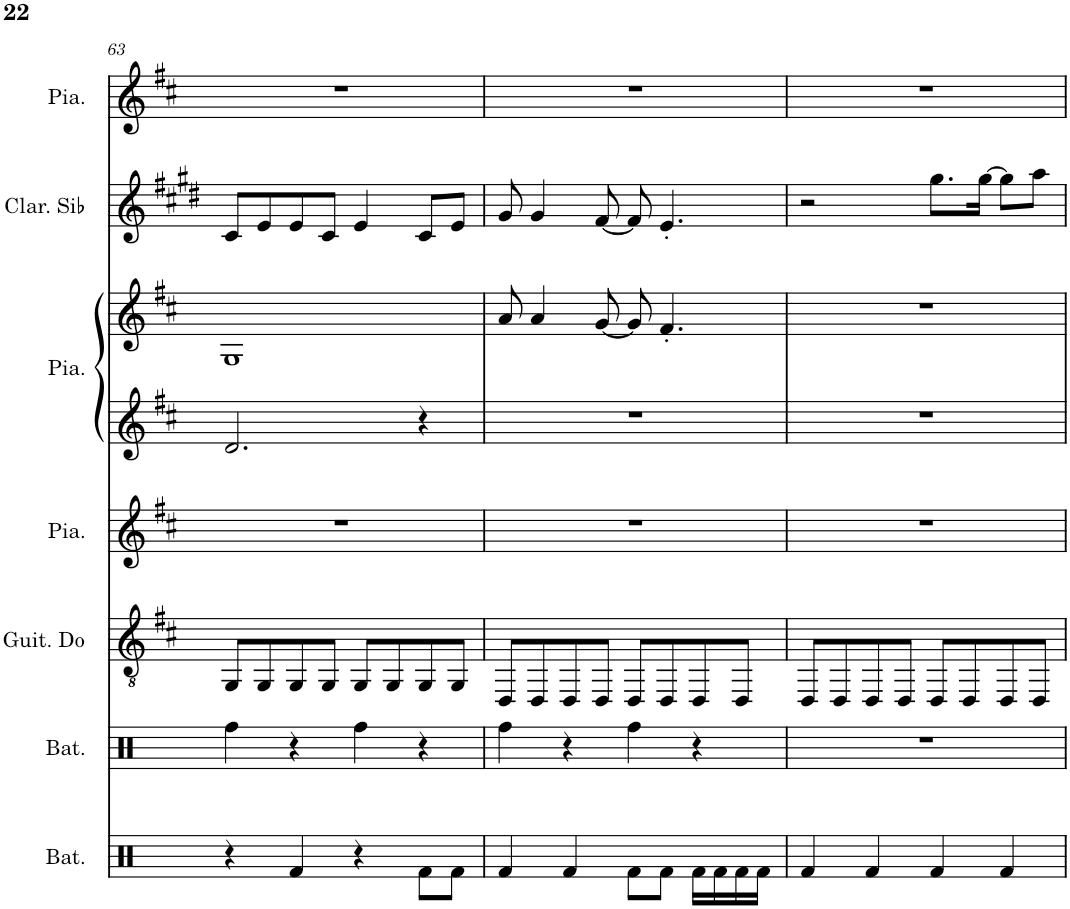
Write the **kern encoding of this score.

**kern	**kern	**kern	**kern	**kern	**kern	**kern	**kern
*part7	*part6	*part5	*part4	*part3	*part3	*part2	*part1
*staff8	*staff7	*staff6	*staff5	*staff4	*staff3	*staff2	*staff1
*I"Batterie	*I"Batterie	*I"Guitare Contra, Acoustic Guitar (nylon)	*I"Piano, Electric Grand Piano	*I"Piano, Bright Acoustic Piano	*	*I"Clarinette en Sib	*I"Piano, Acoustic Guitar (steel)
*I'Bat.	*I'Bat.	*	*I'Pia.	*I'Pia.	*	*I'Clar. Sib	*I'Pia.
!!LO:PB:g=z
*clefX	*clefX	*clefGv2	*clefG2	*clefG2	*clefF4	*clefG2	*clefG2
*	*	*	*	*	*	*Trd1c2	*
*k[]	*k[]	*k[f#c#]	*k[f#c#]	*k[f#c#]	*k[f#c#]	*k[f#c#g#d#]	*k[f#c#]
*M4/4	*M4/4	*M4/4	*M4/4	*M4/4	*M4/4	*M4/4	*M4/4
=63	=63	=63	=63	=63	=63	=63	=63
4r	4Rff\	8GG/L	1r	2.d/	1G	8c#/L	1r
.	.	8GG/	.	.	.	8e/	.
4Rf/	4r	8GG/	.	.	.	8e/	.
.	.	8GG/J	.	.	.	8c#/J	.
4r	4Rff\	8GG/L	.	.	.	4e/	.
.	.	8GG/	.	.	.	.	.
8Rf\L	4r	8GG/	.	4r	.	8c#/L	.
8Rf\J	.	8GG/J	.	.	.	8e/J	.
=64	=64	=64	=64	=64	=64	=64	=64
4Rf/	4Rff\	8DD/L	1r	1r	8a/	8g#/	1r
.	.	8DD/	.	.	4a/	4g#/	.
4Rf/	4r	8DD/	.	.	.	.	.
.	.	8DD/J	.	.	[8g/	[8f#/	.
8Rf\L	4Rff\	8DD/L	.	.	8g/]	8f#/]	.
8Rf\J	.	8DD/	.	.	4.f#'/	4.e'/	.
16Rf\LL	4r	8DD/	.	.	.	.	.
16Rf\	.	.	.	.	.	.	.
16Rf\	.	8DD/J	.	.	.	.	.
16Rf\JJ	.	.	.	.	.	.	.
=65	=65	=65	=65	=65	=65	=65	=65
4Rf/	1r	8DD/L	1r	1r	1r	2r	1r
.	.	8DD/	.	.	.	.	.
4Rf/	.	8DD/	.	.	.	.	.
.	.	8DD/J	.	.	.	.	.
4Rf/	.	8DD/L	.	.	.	8.gg#\L	.
.	.	8DD/	.	.	.	.	.
.	.	.	.	.	.	[16gg#\Jk	.
4Rf/	.	8DD/	.	.	.	8gg#\L]	.
.	.	8DD/J	.	.	.	8aa\J	.
=	=	=	=	=	=	=	=
*-	*-	*-	*-	*-	*-	*-	*-
